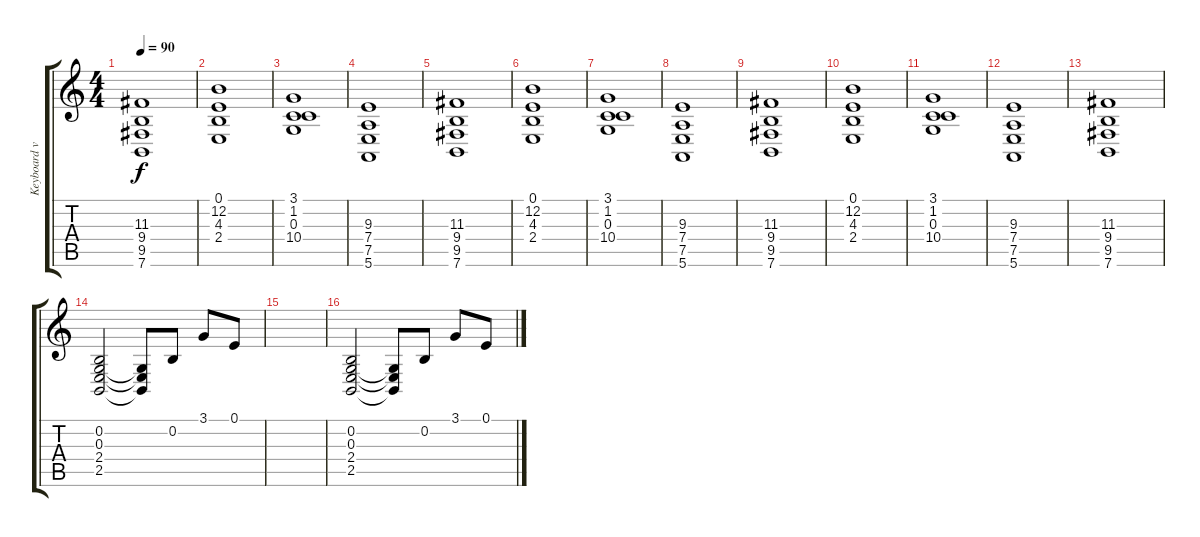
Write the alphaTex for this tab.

\track ("Keyboard vin" "Keyboard v") {instrument honkytonkpiano bank 4}
\staff {score tabs}
\tuning (E4 B3 G3 D3 A2 E2) {hide}
\ts (4 4)
\tempo 90
\clef g2
\ks c
(11.3 9.4 9.5 7.6).1{dy f} |
(0.1 12.2 4.3 2.4).1 |
(3.1 1.2 0.3 10.4).1 |
(9.3 7.4 7.5 5.6).1 |
(11.3 9.4 9.5 7.6).1 |
(0.1 12.2 4.3 2.4).1 |
(3.1 1.2 0.3 10.4).1 |
(9.3 7.4 7.5 5.6).1 |
(11.3 9.4 9.5 7.6).1 |
(0.1 12.2 4.3 2.4).1 |
(3.1 1.2 0.3 10.4).1 |
(9.3 7.4 7.5 5.6).1 |
(11.3 9.4 9.5 7.6).1 |
(0.2 0.3 2.4 2.5).2{instrument stringensemble1} (0.3{t} 2.4{t} 2.5{t}).8 0.2.8 3.1.8 0.1.8 |
|
(0.2 0.3 2.4 2.5).2 (0.3{t} 2.4{t} 2.5{t}).8 0.2.8 3.1.8 0.1.8
